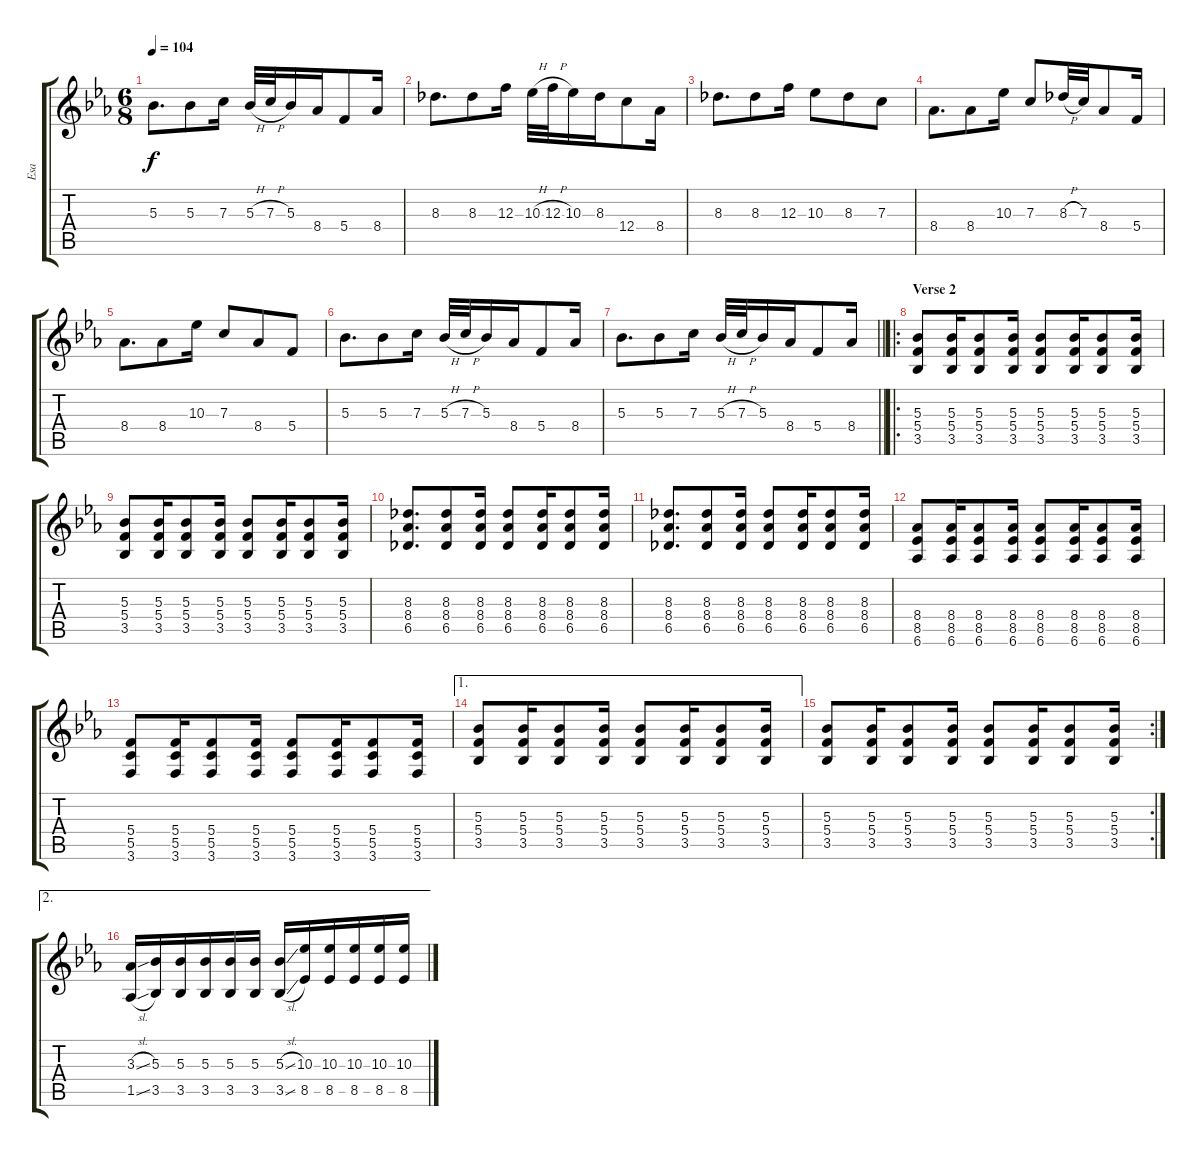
\track ("Esa" "Esa") {instrument overdrivenguitar}
\staff {score tabs}
\tuning (D4 A3 F3 C3 G2 D2) {hide}
\ts (6 8)
\tempo 104
\clef g2
\ks eb
5.3.8{d dy f} 5.3.8 7.3.16 5.3{h}.32 7.3{h}.32 5.3.16 8.4.16 5.4.8 8.4.16 |
8.3.8{d} 8.3.8 12.3.16 10.3{h}.32 12.3{h}.32 10.3.16 8.3.16 12.4.8 8.4.16 |
8.3.8{d} 8.3.8 12.3.16 10.3.8 8.3.8 7.3.8 |
8.4.8{d} 8.4.8 10.3.16 7.3.8 8.3{h}.32 7.3.32 8.4.8 5.4.16 |
8.4.8{d} 8.4.8 10.3.16 7.3.8 8.4.8 5.4.8 |
5.3.8{d} 5.3.8 7.3.16 5.3{h}.32 7.3{h}.32 5.3.16 8.4.16 5.4.8 8.4.16 |
\barLineRight lightlight
5.3.8{d} 5.3.8 7.3.16 5.3{h}.32 7.3{h}.32 5.3.16 8.4.16 5.4.8 8.4.16 |
\ro
\section ("" "Verse 2")
(5.3 5.4 3.5).8 (5.3 5.4 3.5).16 (5.3 5.4 3.5).8 (5.3 5.4 3.5).16 (5.3 5.4 3.5).8 (5.3 5.4 3.5).16 (5.3 5.4 3.5).8 (5.3 5.4 3.5).16 |
(5.3 5.4 3.5).8 (5.3 5.4 3.5).16 (5.3 5.4 3.5).8 (5.3 5.4 3.5).16 (5.3 5.4 3.5).8 (5.3 5.4 3.5).16 (5.3 5.4 3.5).8 (5.3 5.4 3.5).16 |
(8.3 8.4 6.5).8{d} (8.3 8.4 6.5).8 (8.3 8.4 6.5).16 (8.3 8.4 6.5).8 (8.3 8.4 6.5).16 (8.3 8.4 6.5).8 (8.3 8.4 6.5).16 |
(8.3 8.4 6.5).8{d} (8.3 8.4 6.5).8 (8.3 8.4 6.5).16 (8.3 8.4 6.5).8 (8.3 8.4 6.5).16 (8.3 8.4 6.5).8 (8.3 8.4 6.5).16 |
(8.4 8.5 6.6).8 (8.4 8.5 6.6).16 (8.4 8.5 6.6).8 (8.4 8.5 6.6).16 (8.4 8.5 6.6).8 (8.4 8.5 6.6).16 (8.4 8.5 6.6).8 (8.4 8.5 6.6).16 |
(5.4 5.5 3.6).8 (5.4 5.5 3.6).16 (5.4 5.5 3.6).8 (5.4 5.5 3.6).16 (5.4 5.5 3.6).8 (5.4 5.5 3.6).16 (5.4 5.5 3.6).8 (5.4 5.5 3.6).16 |
\ae 1
(5.3 5.4 3.5).8 (5.3 5.4 3.5).16 (5.3 5.4 3.5).8 (5.3 5.4 3.5).16 (5.3 5.4 3.5).8 (5.3 5.4 3.5).16 (5.3 5.4 3.5).8 (5.3 5.4 3.5).16 |
\rc 2
(5.3 5.4 3.5).8 (5.3 5.4 3.5).16 (5.3 5.4 3.5).8 (5.3 5.4 3.5).16 (5.3 5.4 3.5).8 (5.3 5.4 3.5).16 (5.3 5.4 3.5).8 (5.3 5.4 3.5).16 |
\ae 2
(3.3{sl} 1.5{sl}).16 (5.3 3.5).16 (5.3 3.5).16 (5.3 3.5).16 (5.3 3.5).16 (5.3 3.5).16 (5.3{sl} 3.5{sl}).16 (10.3 8.5).16 (10.3 8.5).16 (10.3 8.5).16 (10.3 8.5).16 (10.3 8.5).16
